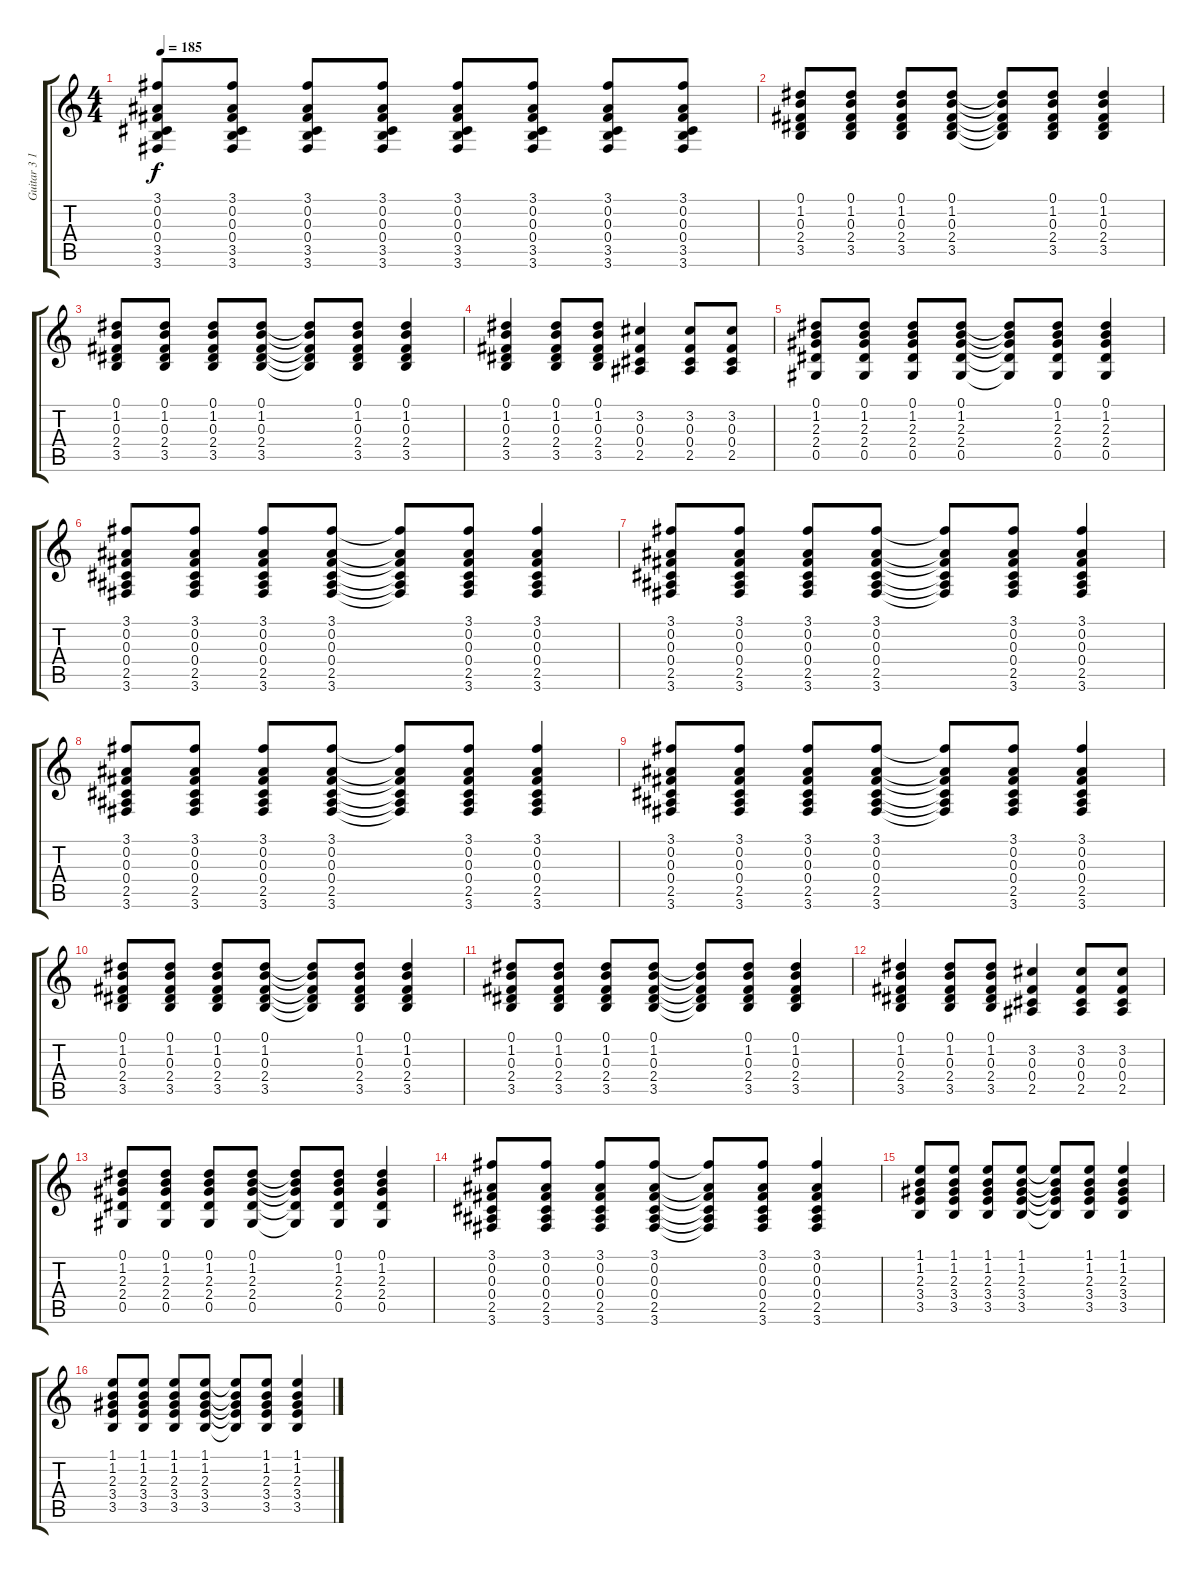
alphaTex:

\track ("Guitar 3 12 string" "Guitar 3 1") {instrument acousticguitarnylon}
\staff {score tabs}
\tuning (Eb4 Bb3 Gb3 Db3 Ab2 Eb2) {hide}
\ts (4 4)
\tempo 185
\clef g2
\ks c
(3.1 0.2 0.3 0.4 3.5 3.6).8{dy f} (3.1 0.2 0.3 0.4 3.5 3.6).8 (3.1 0.2 0.3 0.4 3.5 3.6).8 (3.1 0.2 0.3 0.4 3.5 3.6).8 (3.1 0.2 0.3 0.4 3.5 3.6).8 (3.1 0.2 0.3 0.4 3.5 3.6).8 (3.1 0.2 0.3 0.4 3.5 3.6).8 (3.1 0.2 0.3 0.4 3.5 3.6).8 |
(0.1 1.2 0.3 2.4 3.5).8 (0.1 1.2 0.3 2.4 3.5).8 (0.1 1.2 0.3 2.4 3.5).8 (0.1 1.2 0.3 2.4 3.5).8 (0.1{t} 1.2{t} 0.3{t} 2.4{t} 3.5{t}).8 (0.1 1.2 0.3 2.4 3.5).8 (0.1 1.2 0.3 2.4 3.5).4 |
(0.1 1.2 0.3 2.4 3.5).8 (0.1 1.2 0.3 2.4 3.5).8 (0.1 1.2 0.3 2.4 3.5).8 (0.1 1.2 0.3 2.4 3.5).8 (0.1{t} 1.2{t} 0.3{t} 2.4{t} 3.5{t}).8 (0.1 1.2 0.3 2.4 3.5).8 (0.1 1.2 0.3 2.4 3.5).4 |
(0.1 1.2 0.3 2.4 3.5).4 (0.1 1.2 0.3 2.4 3.5).8 (0.1 1.2 0.3 2.4 3.5).8 (3.2 0.3 0.4 2.5).4 (3.2 0.3 0.4 2.5).8 (3.2 0.3 0.4 2.5).8 |
(0.1 1.2 2.3 2.4 0.5).8 (0.1 1.2 2.3 2.4 0.5).8 (0.1 1.2 2.3 2.4 0.5).8 (0.1 1.2 2.3 2.4 0.5).8 (0.1{t} 1.2{t} 2.3{t} 2.4{t} 0.5{t}).8 (0.1 1.2 2.3 2.4 0.5).8 (0.1 1.2 2.3 2.4 0.5).4 |
(3.1 0.2 0.3 0.4 2.5 3.6).8 (3.1 0.2 0.3 0.4 2.5 3.6).8 (3.1 0.2 0.3 0.4 2.5 3.6).8 (3.1 0.2 0.3 0.4 2.5 3.6).8 (3.1{t} 0.2{t} 0.3{t} 0.4{t} 2.5{t} 3.6{t}).8 (3.1 0.2 0.3 0.4 2.5 3.6).8 (3.1 0.2 0.3 0.4 2.5 3.6).4 |
(3.1 0.2 0.3 0.4 2.5 3.6).8 (3.1 0.2 0.3 0.4 2.5 3.6).8 (3.1 0.2 0.3 0.4 2.5 3.6).8 (3.1 0.2 0.3 0.4 2.5 3.6).8 (3.1{t} 0.2{t} 0.3{t} 0.4{t} 2.5{t} 3.6{t}).8 (3.1 0.2 0.3 0.4 2.5 3.6).8 (3.1 0.2 0.3 0.4 2.5 3.6).4 |
(3.1 0.2 0.3 0.4 2.5 3.6).8 (3.1 0.2 0.3 0.4 2.5 3.6).8 (3.1 0.2 0.3 0.4 2.5 3.6).8 (3.1 0.2 0.3 0.4 2.5 3.6).8 (3.1{t} 0.2{t} 0.3{t} 0.4{t} 2.5{t} 3.6{t}).8 (3.1 0.2 0.3 0.4 2.5 3.6).8 (3.1 0.2 0.3 0.4 2.5 3.6).4 |
(3.1 0.2 0.3 0.4 2.5 3.6).8 (3.1 0.2 0.3 0.4 2.5 3.6).8 (3.1 0.2 0.3 0.4 2.5 3.6).8 (3.1 0.2 0.3 0.4 2.5 3.6).8 (3.1{t} 0.2{t} 0.3{t} 0.4{t} 2.5{t} 3.6{t}).8 (3.1 0.2 0.3 0.4 2.5 3.6).8 (3.1 0.2 0.3 0.4 2.5 3.6).4 |
(0.1 1.2 0.3 2.4 3.5).8 (0.1 1.2 0.3 2.4 3.5).8 (0.1 1.2 0.3 2.4 3.5).8 (0.1 1.2 0.3 2.4 3.5).8 (0.1{t} 1.2{t} 0.3{t} 2.4{t} 3.5{t}).8 (0.1 1.2 0.3 2.4 3.5).8 (0.1 1.2 0.3 2.4 3.5).4 |
(0.1 1.2 0.3 2.4 3.5).8 (0.1 1.2 0.3 2.4 3.5).8 (0.1 1.2 0.3 2.4 3.5).8 (0.1 1.2 0.3 2.4 3.5).8 (0.1{t} 1.2{t} 0.3{t} 2.4{t} 3.5{t}).8 (0.1 1.2 0.3 2.4 3.5).8 (0.1 1.2 0.3 2.4 3.5).4 |
(0.1 1.2 0.3 2.4 3.5).4 (0.1 1.2 0.3 2.4 3.5).8 (0.1 1.2 0.3 2.4 3.5).8 (3.2 0.3 0.4 2.5).4 (3.2 0.3 0.4 2.5).8 (3.2 0.3 0.4 2.5).8 |
(0.1 1.2 2.3 2.4 0.5).8 (0.1 1.2 2.3 2.4 0.5).8 (0.1 1.2 2.3 2.4 0.5).8 (0.1 1.2 2.3 2.4 0.5).8 (0.1{t} 1.2{t} 2.3{t} 2.4{t} 0.5{t}).8 (0.1 1.2 2.3 2.4 0.5).8 (0.1 1.2 2.3 2.4 0.5).4 |
(3.1 0.2 0.3 0.4 2.5 3.6).8 (3.1 0.2 0.3 0.4 2.5 3.6).8 (3.1 0.2 0.3 0.4 2.5 3.6).8 (3.1 0.2 0.3 0.4 2.5 3.6).8 (3.1{t} 0.2{t} 0.3{t} 0.4{t} 2.5{t} 3.6{t}).8 (3.1 0.2 0.3 0.4 2.5 3.6).8 (3.1 0.2 0.3 0.4 2.5 3.6).4 |
(1.1 1.2 2.3 3.4 3.5).8 (1.1 1.2 2.3 3.4 3.5).8 (1.1 1.2 2.3 3.4 3.5).8 (1.1 1.2 2.3 3.4 3.5).8 (1.1{t} 1.2{t} 2.3{t} 3.4{t} 3.5{t}).8 (1.1 1.2 2.3 3.4 3.5).8 (1.1 1.2 2.3 3.4 3.5).4 |
(1.1 1.2 2.3 3.4 3.5).8 (1.1 1.2 2.3 3.4 3.5).8 (1.1 1.2 2.3 3.4 3.5).8 (1.1 1.2 2.3 3.4 3.5).8 (1.1{t} 1.2{t} 2.3{t} 3.4{t} 3.5{t}).8 (1.1 1.2 2.3 3.4 3.5).8 (1.1 1.2 2.3 3.4 3.5).4
